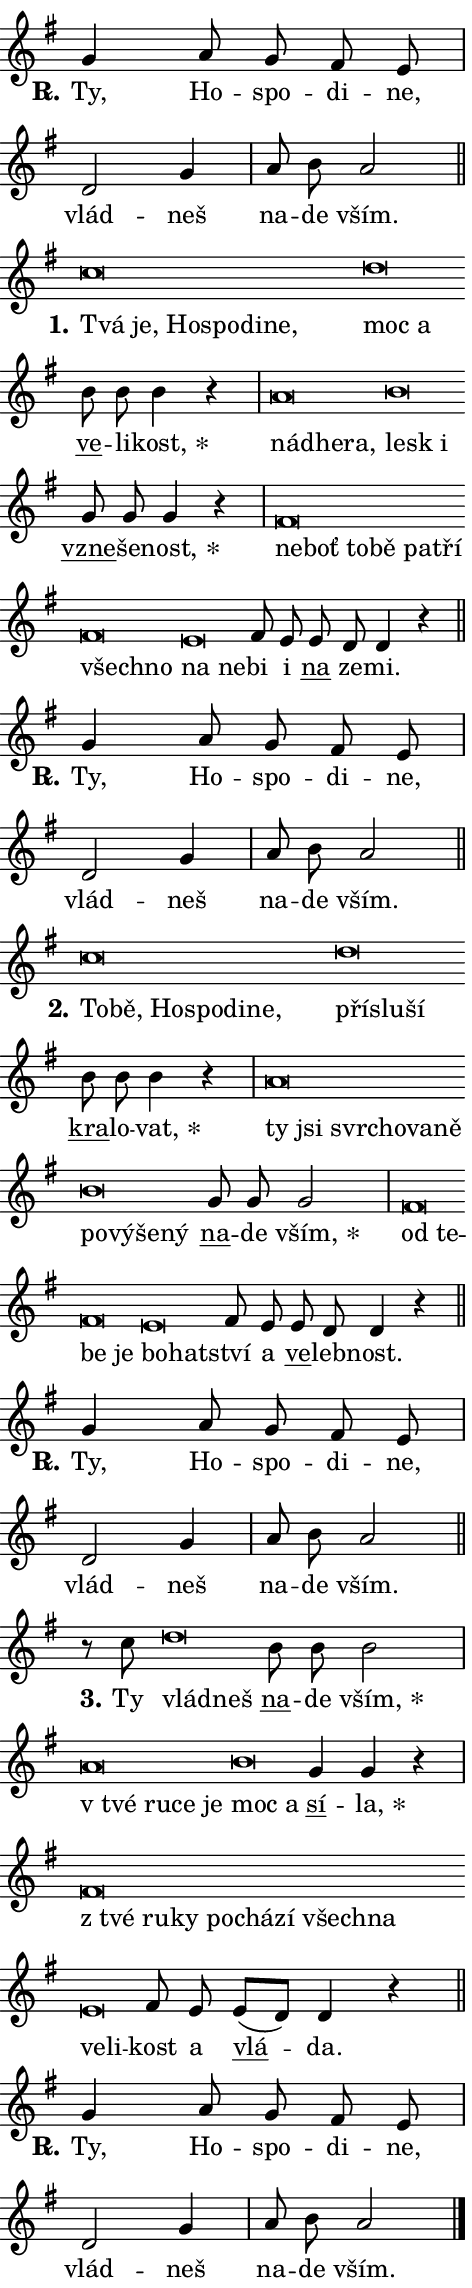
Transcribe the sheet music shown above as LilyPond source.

\version "2.24.0"
\header { tagline = "" }
\paper {
  indent = 0\cm
  top-margin = 0\cm
  right-margin = 0.13\cm % to fit lyric hyphens
  bottom-margin = 0\cm
  left-margin = 0\cm
  paper-width = 8\cm
  page-breaking = #ly:one-page-breaking
  system-system-spacing.basic-distance = #11
  score-system-spacing.basic-distance = #11
  ragged-last = ##f
}


%% Author: Thomas Morley
%% https://lists.gnu.org/archive/html/lilypond-user/2020-05/msg00002.html
#(define (line-position grob)
"Returns position of @var[grob} in current system:
   @code{'start}, if at first time-step
   @code{'end}, if at last time-step
   @code{'middle} otherwise
"
  (let* ((col (ly:item-get-column grob))
         (ln (ly:grob-object col 'left-neighbor))
         (rn (ly:grob-object col 'right-neighbor))
         (col-to-check-left (if (ly:grob? ln) ln col))
         (col-to-check-right (if (ly:grob? rn) rn col))
         (break-dir-left
           (and
             (ly:grob-property col-to-check-left 'non-musical #f)
             (ly:item-break-dir col-to-check-left)))
         (break-dir-right
           (and
             (ly:grob-property col-to-check-right 'non-musical #f)
             (ly:item-break-dir col-to-check-right))))
        (cond ((eqv? 1 break-dir-left) 'start)
              ((eqv? -1 break-dir-right) 'end)
              (else 'middle))))

#(define (tranparent-at-line-position vctor)
  (lambda (grob)
  "Relying on @code{line-position} select the relevant enry from @var{vctor}.
Used to determine transparency,"
    (case (line-position grob)
      ((end) (not (vector-ref vctor 0)))
      ((middle) (not (vector-ref vctor 1)))
      ((start) (not (vector-ref vctor 2))))))

noteHeadBreakVisibility =
#(define-music-function (break-visibility)(vector?)
"Makes @code{NoteHead}s transparent relying on @var{break-visibility}"
#{
  \override NoteHead.transparent =
    #(tranparent-at-line-position break-visibility)
#})

#(define delete-ledgers-for-transparent-note-heads
  (lambda (grob)
    "Reads whether a @code{NoteHead} is transparent.
If so this @code{NoteHead} is removed from @code{'note-heads} from
@var{grob}, which is supposed to be @code{LedgerLineSpanner}.
As a result ledgers are not printed for this @code{NoteHead}"
    (let* ((nhds-array (ly:grob-object grob 'note-heads))
           (nhds-list
             (if (ly:grob-array? nhds-array)
                 (ly:grob-array->list nhds-array)
                 '()))
           ;; Relies on the transparent-property being done before
           ;; Staff.LedgerLineSpanner.after-line-breaking is executed.
           ;; This is fragile ...
           (to-keep
             (remove
               (lambda (nhd)
                 (ly:grob-property nhd 'transparent #f))
               nhds-list)))
      ;; TODO find a better method to iterate over grob-arrays, similiar
      ;; to filter/remove etc for lists
      ;; For now rebuilt from scratch
      (set! (ly:grob-object grob 'note-heads)  '())
      (for-each
        (lambda (nhd)
          (ly:pointer-group-interface::add-grob grob 'note-heads nhd))
        to-keep))))

squashNotes = {
  \override NoteHead.X-extent = #'(-0.2 . 0.2)
  \override NoteHead.Y-extent = #'(-0.75 . 0)
  \override NoteHead.stencil =
    #(lambda (grob)
       (let ((pos (ly:grob-property grob 'staff-position)))
         (begin
           (if (< pos -7) (display "ERROR: Lower brevis then expected\n") (display ""))
           (if (<= pos -6) ly:text-interface::print ly:note-head::print))))
}
unSquashNotes = {
  \revert NoteHead.X-extent
  \revert NoteHead.Y-extent
  \revert NoteHead.stencil
}

hideNotes = \noteHeadBreakVisibility #begin-of-line-visible
unHideNotes = \noteHeadBreakVisibility #all-visible

% work-around for resetting accidentals
% https://lilypond.org/doc/v2.23/Documentation/notation/displaying-rhythms#unmetered-music
cadenzaMeasure = {
  \cadenzaOff
  \partial 1024 s1024
  \cadenzaOn
}

#(define-markup-command (accent layout props text) (markup?)
  "Underline accented syllable"
  (interpret-markup layout props
    #{\markup \override #'(offset . 4.3) \underline { #text }#}))

responsum = \markup \concat {
  "R" \hspace #-1.05 \path #0.1 #'((moveto 0 0.07) (lineto 0.9 0.8)) \hspace #0.05 "."
}

spaceSize = #0.6828661417322834 % exact space size for TeX Gyre Schola

\layout {
  \context {
    \Staff
    \remove "Time_signature_engraver"
    \override LedgerLineSpanner.after-line-breaking = #delete-ledgers-for-transparent-note-heads
  }
  \context {
    \Lyrics {
      \override LyricSpace.minimum-distance = \spaceSize
      \override LyricText.font-name = #"TeX Gyre Schola"
      \override LyricText.font-size = 1
      \override StanzaNumber.font-name = #"TeX Gyre Schola Bold"
      \override StanzaNumber.font-size = 1
    }
  }
  \context {
    \Score 
    \override NoteHead.text =
      #(lambda (grob) 
        (let ((pos (ly:grob-property grob 'staff-position)))
          #{\markup {
            \combine
              \halign #-0.55 \raise #(if (= pos -6) 0 0.5) \override #'(thickness . 2) \draw-line #'(3.2 . 0)
              \musicglyph "noteheads.sM1"
          }#}))
  }
}

% magnetic-lyrics.ily
%
%   written by
%     Jean Abou Samra <jean@abou-samra.fr>
%     Werner Lemberg <wl@gnu.org>
%
%   adapted by
%     Jiri Hon <jiri.hon@gmail.com>
%
% Version 2022-Apr-15

% https://www.mail-archive.com/lilypond-user@gnu.org/msg149350.html

#(define (Left_hyphen_pointer_engraver context)
   "Collect syllable-hyphen-syllable occurrences in lyrics and store
them in properties.  This engraver only looks to the left.  For
example, if the lyrics input is @code{foo -- bar}, it does the
following.

@itemize @bullet
@item
Set the @code{text} property of the @code{LyricHyphen} grob between
@q{foo} and @q{bar} to @code{foo}.

@item
Set the @code{left-hyphen} property of the @code{LyricText} grob with
text @q{foo} to the @code{LyricHyphen} grob between @q{foo} and
@q{bar}.
@end itemize

Use this auxiliary engraver in combination with the
@code{lyric-@/text::@/apply-@/magnetic-@/offset!} hook."
   (let ((hyphen #f)
         (text #f))
     (make-engraver
      (acknowledgers
       ((lyric-syllable-interface engraver grob source-engraver)
        (set! text grob)))
      (end-acknowledgers
       ((lyric-hyphen-interface engraver grob source-engraver)
        ;(when (not (grob::has-interface grob 'lyric-space-interface))
          (set! hyphen grob)));)
      ((stop-translation-timestep engraver)
       (when (and text hyphen)
         (ly:grob-set-object! text 'left-hyphen hyphen))
       (set! text #f)
       (set! hyphen #f)))))

#(define (lyric-text::apply-magnetic-offset! grob)
   "If the space between two syllables is less than the value in
property @code{LyricText@/.details@/.squash-threshold}, move the right
syllable to the left so that it gets concatenated with the left
syllable.

Use this function as a hook for
@code{LyricText@/.after-@/line-@/breaking} if the
@code{Left_@/hyphen_@/pointer_@/engraver} is active."
   (let ((hyphen (ly:grob-object grob 'left-hyphen #f)))
     (when hyphen
       (let ((left-text (ly:spanner-bound hyphen LEFT)))
         (when (grob::has-interface left-text 'lyric-syllable-interface)
           (let* ((common (ly:grob-common-refpoint grob left-text X))
                  (this-x-ext (ly:grob-extent grob common X))
                  (left-x-ext
                   (begin
                     ;; Trigger magnetism for left-text.
                     (ly:grob-property left-text 'after-line-breaking)
                     (ly:grob-extent left-text common X)))
                  ;; `delta` is the gap width between two syllables.
                  (delta (- (interval-start this-x-ext)
                            (interval-end left-x-ext)))
                  (details (ly:grob-property grob 'details))
                  (threshold (assoc-get 'squash-threshold details 0.2)))
             (when (< delta threshold)
               (let* (;; We have to manipulate the input text so that
                      ;; ligatures crossing syllable boundaries are not
                      ;; disabled.  For languages based on the Latin
                      ;; script this is essentially a beautification.
                      ;; However, for non-Western scripts it can be a
                      ;; necessity.
                      (lt (ly:grob-property left-text 'text))
                      (rt (ly:grob-property grob 'text))
                      (is-space (grob::has-interface hyphen 'lyric-space-interface))
                      (space (if is-space " " ""))
                      (extra-delta (if is-space spaceSize 0))
                      ;; Append new syllable.
                      (ltrt-space (if (and (string? lt) (string? rt))
                                (string-append lt space rt)
                                (make-concat-markup (list lt space rt))))
                      ;; Right-align `ltrt` to the right side.
                      (ltrt-space-markup (grob-interpret-markup
                               grob
                               (make-translate-markup
                                (cons (interval-length this-x-ext) 0)
                                (make-right-align-markup ltrt-space)))))
                 (begin
                   ;; Don't print `left-text`.
                   (ly:grob-set-property! left-text 'stencil #f)
                   ;; Set text and stencil (which holds all collected
                   ;; syllables so far) and shift it to the left.
                   (ly:grob-set-property! grob 'text ltrt-space)
                   (ly:grob-set-property! grob 'stencil ltrt-space-markup)
                   (ly:grob-translate-axis! grob (- (- delta extra-delta)) X))))))))))


#(define (lyric-hyphen::displace-bounds-first grob)
   ;; Make very sure this callback isn't triggered too early.
   (let ((left (ly:spanner-bound grob LEFT))
         (right (ly:spanner-bound grob RIGHT)))
     (ly:grob-property left 'after-line-breaking)
     (ly:grob-property right 'after-line-breaking)
     (ly:lyric-hyphen::print grob)))

squashThreshold = #0.4

\layout {
  \context {
    \Lyrics
    \consists #Left_hyphen_pointer_engraver
    \override LyricText.after-line-breaking =
      #lyric-text::apply-magnetic-offset!
    \override LyricHyphen.stencil = #lyric-hyphen::displace-bounds-first
    \override LyricText.details.squash-threshold = \squashThreshold
    \override LyricHyphen.minimum-distance = 0
    \override LyricHyphen.minimum-length = \squashThreshold
  }
}

squashText = \override LyricText.details.squash-threshold = 9999
unSquashText = \override LyricText.details.squash-threshold = \squashThreshold

leftText = \override LyricText.self-alignment-X = #LEFT
unLeftText = \revert LyricText.self-alignment-X

starOffset = #(lambda (grob) 
                (let ((x_offset (ly:self-alignment-interface::aligned-on-x-parent grob)))
                  (if (= x_offset 0) 0 (+ x_offset 1.2))))

star = #(define-music-function (syllable)(string?)
"Append star separator at the end of a syllable"
#{
  \once \override LyricText.X-offset = #starOffset
  \lyricmode { \markup {
    #syllable
    \override #'((font-name . "TeX Gyre Schola Bold")) \hspace #0.2 \lower #0.65 \larger "*"
  } }
#})

starAccent = #(define-music-function (syllable)(string?)
"Append star separator at the end of a syllable and make accent"
#{
  \once \override LyricText.X-offset = #starOffset
  \lyricmode { \markup {
    \accent #syllable
    \override #'((font-name . "TeX Gyre Schola Bold")) \hspace #0.2 \lower #0.65 \larger "*"
  } }
#})

breath = #(define-music-function (syllable)(string?)
"Append breathing indicator at the end of a syllable"
#{
  \lyricmode { \markup { #syllable "+" } }
#})

optionalBreath = #(define-music-function (syllable)(string?)
"Append optional breathing indicator at the end of a syllable"
#{
  \lyricmode { \markup { #syllable "(+)" } }
#})


\score {
    <<
        \new Voice = "melody" { \cadenzaOn \key g \major \relative { g'4 a8 g fis e \cadenzaMeasure \bar "|" d2 g4 \cadenzaMeasure \bar "|" a8 b a2 \cadenzaMeasure \bar "||" \break } }
        \new Lyrics \lyricsto "melody" { \lyricmode { \set stanza = \responsum
Ty, Ho -- spo -- di -- ne, vlád -- neš na -- de vším. } }
    >>
    \layout {}
}

\score {
    <<
        \new Voice = "melody" { \cadenzaOn \key g \major \relative { \squashNotes c''\breve*1/16 \hideNotes \breve*1/16 \bar "" \breve*1/16 \bar "" \breve*1/16 \bar "" \breve*1/16 \breve*1/16 \bar "" \unHideNotes \unSquashNotes \squashNotes d\breve*1/16 \hideNotes \breve*1/16 \bar "" \unHideNotes \unSquashNotes \bar "" b8 b b4 r \cadenzaMeasure \bar "|" \squashNotes a\breve*1/16 \hideNotes \breve*1/16 \breve*1/16 \bar "" \unHideNotes \unSquashNotes \squashNotes b\breve*1/16 \hideNotes \breve*1/16 \bar "" \unHideNotes \unSquashNotes \bar "" g8 g g4 r \cadenzaMeasure \bar "|" \squashNotes fis\breve*1/16 \hideNotes \breve*1/16 \bar "" \breve*1/16 \bar "" \breve*1/16 \bar "" \breve*1/16 \bar "" \breve*1/16 \bar "" \breve*1/16 \breve*1/16 \bar "" \unHideNotes \unSquashNotes \squashNotes e\breve*1/16 \hideNotes \breve*1/16 \bar "" \unHideNotes \unSquashNotes \bar "" fis8 e \bar "" e d d4 r \cadenzaMeasure \bar "||" \break } }
        \new Lyrics \lyricsto "melody" { \lyricmode { \set stanza = "1."
\leftText Tvá \squashText je, Ho -- spo -- di -- ne, \unSquashText moc \squashText a \unLeftText \unSquashText \markup \accent ve -- li -- \star kost, \leftText nád -- \squashText he -- ra, \unSquashText lesk \squashText i \unLeftText \unSquashText \markup \accent vzne -- še -- \star nost, \leftText ne -- \squashText boť to -- bě pa -- tří všech -- no \unSquashText na \squashText ne -- \unLeftText \unSquashText bi i \markup \accent na ze -- mi. } }
    >>
    \layout {}
}

\score {
    <<
        \new Voice = "melody" { \cadenzaOn \key g \major \relative { g'4 a8 g fis e \cadenzaMeasure \bar "|" d2 g4 \cadenzaMeasure \bar "|" a8 b a2 \cadenzaMeasure \bar "||" \break } }
        \new Lyrics \lyricsto "melody" { \lyricmode { \set stanza = \responsum
Ty, Ho -- spo -- di -- ne, vlád -- neš na -- de vším. } }
    >>
    \layout {}
}

\score {
    <<
        \new Voice = "melody" { \cadenzaOn \key g \major \relative { \squashNotes c''\breve*1/16 \hideNotes \breve*1/16 \bar "" \breve*1/16 \bar "" \breve*1/16 \bar "" \breve*1/16 \breve*1/16 \bar "" \unHideNotes \unSquashNotes \squashNotes d\breve*1/16 \hideNotes \breve*1/16 \breve*1/16 \bar "" \unHideNotes \unSquashNotes \bar "" b8 b b4 r \cadenzaMeasure \bar "|" \squashNotes a\breve*1/16 \hideNotes \breve*1/16 \bar "" \breve*1/16 \bar "" \breve*1/16 \bar "" \breve*1/16 \breve*1/16 \bar "" \unHideNotes \unSquashNotes \squashNotes b\breve*1/16 \hideNotes \breve*1/16 \bar "" \breve*1/16 \breve*1/16 \bar "" \unHideNotes \unSquashNotes \bar "" g8 g g2 \cadenzaMeasure \bar "|" \squashNotes fis\breve*1/16 \hideNotes \breve*1/16 \bar "" \breve*1/16 \breve*1/16 \bar "" \unHideNotes \unSquashNotes \squashNotes e\breve*1/16 \hideNotes \breve*1/16 \bar "" \unHideNotes \unSquashNotes \bar "" fis8 e \bar "" e d d4 r \cadenzaMeasure \bar "||" \break } }
        \new Lyrics \lyricsto "melody" { \lyricmode { \set stanza = "2."
\leftText To -- \squashText bě, Ho -- spo -- di -- ne, \unSquashText pří -- \squashText slu -- ší \unLeftText \unSquashText \markup \accent kra -- lo -- \star vat, \leftText ty \squashText jsi svr -- cho -- va -- ně \unSquashText po -- \squashText vý -- še -- ný \unLeftText \unSquashText \markup \accent na -- de \star vším, \leftText od \squashText te -- be je \unSquashText bo -- \squashText hat -- \unLeftText \unSquashText ství a \markup \accent ve -- leb -- nost. } }
    >>
    \layout {}
}

\score {
    <<
        \new Voice = "melody" { \cadenzaOn \key g \major \relative { g'4 a8 g fis e \cadenzaMeasure \bar "|" d2 g4 \cadenzaMeasure \bar "|" a8 b a2 \cadenzaMeasure \bar "||" \break } }
        \new Lyrics \lyricsto "melody" { \lyricmode { \set stanza = \responsum
Ty, Ho -- spo -- di -- ne, vlád -- neš na -- de vším. } }
    >>
    \layout {}
}

\score {
    <<
        \new Voice = "melody" { \cadenzaOn \key g \major \relative { r8 c''8 \squashNotes d\breve*1/16 \hideNotes \breve*1/16 \bar "" \unHideNotes \unSquashNotes \bar "" b8 b b2 \cadenzaMeasure \bar "|" \squashNotes a\breve*1/16 \hideNotes \breve*1/16 \bar "" \breve*1/16 \breve*1/16 \bar "" \unHideNotes \unSquashNotes \squashNotes b\breve*1/16 \hideNotes \breve*1/16 \bar "" \unHideNotes \unSquashNotes \bar "" g4 g r \cadenzaMeasure \bar "|" \squashNotes fis\breve*1/16 \hideNotes \breve*1/16 \bar "" \breve*1/16 \bar "" \breve*1/16 \bar "" \breve*1/16 \bar "" \breve*1/16 \bar "" \breve*1/16 \breve*1/16 \bar "" \unHideNotes \unSquashNotes \squashNotes e\breve*1/16 \hideNotes \breve*1/16 \bar "" \unHideNotes \unSquashNotes \bar "" fis8 e \bar "" e[( d)] d4 r \cadenzaMeasure \bar "||" \break } }
        \new Lyrics \lyricsto "melody" { \lyricmode { \set stanza = "3."
Ty \leftText vlád -- \squashText neš \unLeftText \unSquashText \markup \accent na -- de \star vším, \leftText "v tvé" \squashText ru -- ce je \unSquashText moc \squashText a \unLeftText \unSquashText \markup \accent sí -- \star la, \leftText "z tvé" \squashText ru -- ky po -- chá -- zí všech -- na \unSquashText ve -- \squashText li -- \unLeftText \unSquashText kost a \markup \accent vlá -- da. } }
    >>
    \layout {}
}

\score {
    <<
        \new Voice = "melody" { \cadenzaOn \key g \major \relative { g'4 a8 g fis e \cadenzaMeasure \bar "|" d2 g4 \cadenzaMeasure \bar "|" a8 b a2 \cadenzaMeasure \bar "||" \break } \bar "|." }
        \new Lyrics \lyricsto "melody" { \lyricmode { \set stanza = \responsum
Ty, Ho -- spo -- di -- ne, vlád -- neš na -- de vším. } }
    >>
    \layout {}
}
